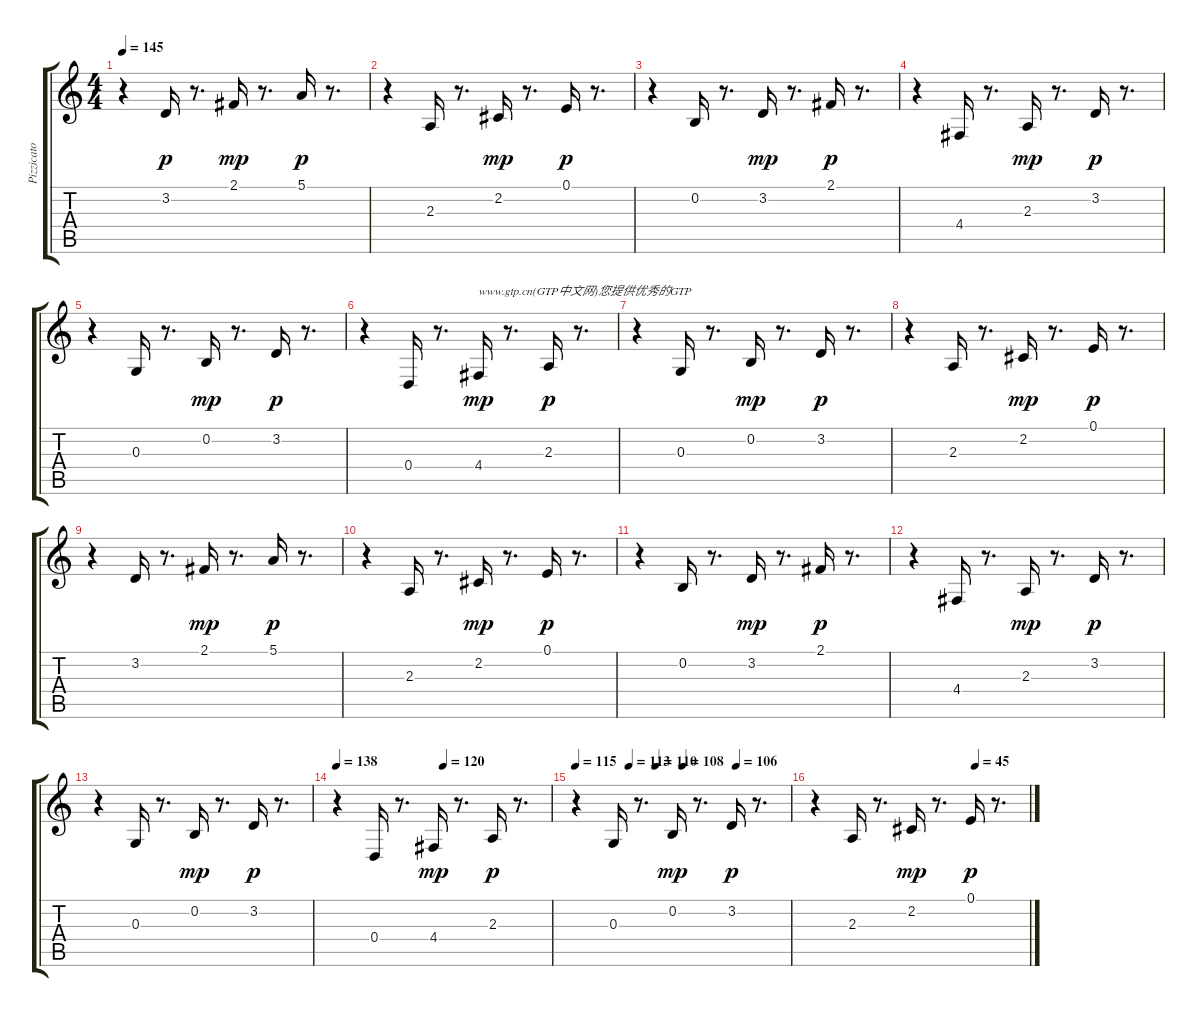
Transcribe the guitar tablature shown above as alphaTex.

\track ("Pizzicato" "Pizzicato") {instrument pizzicatostrings}
\staff {score tabs}
\tuning (E4 B3 G3 D3 A2 E2) {hide}
\ts (4 4)
\tempo 145
\clef g2
\ks c
r.4{dy p} 3.2.16 r.8{d} 2.1.16{dy mp} r.8{d} 5.1.16{dy p} r.8{d} |
r.4 2.3.16 r.8{d} 2.2.16{dy mp} r.8{d} 0.1.16{dy p} r.8{d txt " "} |
r.4 0.2.16 r.8{d} 3.2.16{dy mp} r.8{d} 2.1.16{dy p} r.8{d} |
r.4 4.4.16 r.8{d} 2.3.16{dy mp} r.8{d} 3.2.16{dy p} r.8{d} |
r.4 0.3.16 r.8{d} 0.2.16{dy mp} r.8{d} 3.2.16{dy p} r.8{d} |
r.4 0.4.16 r.8{d} 4.4.16{txt "www.gtp.cn(GTP中文网)您提供优秀的GTP" dy mp} r.8{d} 2.3.16{dy p} r.8{d} |
r.4 0.3.16 r.8{d} 0.2.16{dy mp} r.8{d} 3.2.16{dy p} r.8{d} |
r.4 2.3.16 r.8{d} 2.2.16{dy mp} r.8{d} 0.1.16{dy p} r.8{d} |
r.4 3.2.16 r.8{d} 2.1.16{dy mp} r.8{d} 5.1.16{dy p} r.8{d} |
r.4 2.3.16 r.8{d} 2.2.16{dy mp} r.8{d} 0.1.16{dy p} r.8{d} |
r.4 0.2.16 r.8{d} 3.2.16{dy mp} r.8{d} 2.1.16{dy p} r.8{d} |
r.4 4.4.16 r.8{d} 2.3.16{dy mp} r.8{d} 3.2.16{dy p} r.8{d} |
r.4 0.3.16 r.8{d} 0.2.16{dy mp} r.8{d} 3.2.16{dy p} r.8{d} |
\tempo 138
\tempo (120 0.5)
r.4 0.4.16 r.8{d} 4.4.16{dy mp} r.8{d} 2.3.16{dy p} r.8{d} |
\tempo 115
\tempo (113 0.25)
\tempo (110 0.375)
\tempo (108 0.5)
\tempo (106 0.75)
r.4 0.3.16 r.8{d} 0.2.16{dy mp} r.8{d} 3.2.16{dy p} r.8{d} |
\tempo (45 0.75)
r.4 2.3.16 r.8{d} 2.2.16{dy mp} r.8{d} 0.1.16{dy p} r.8{d}
